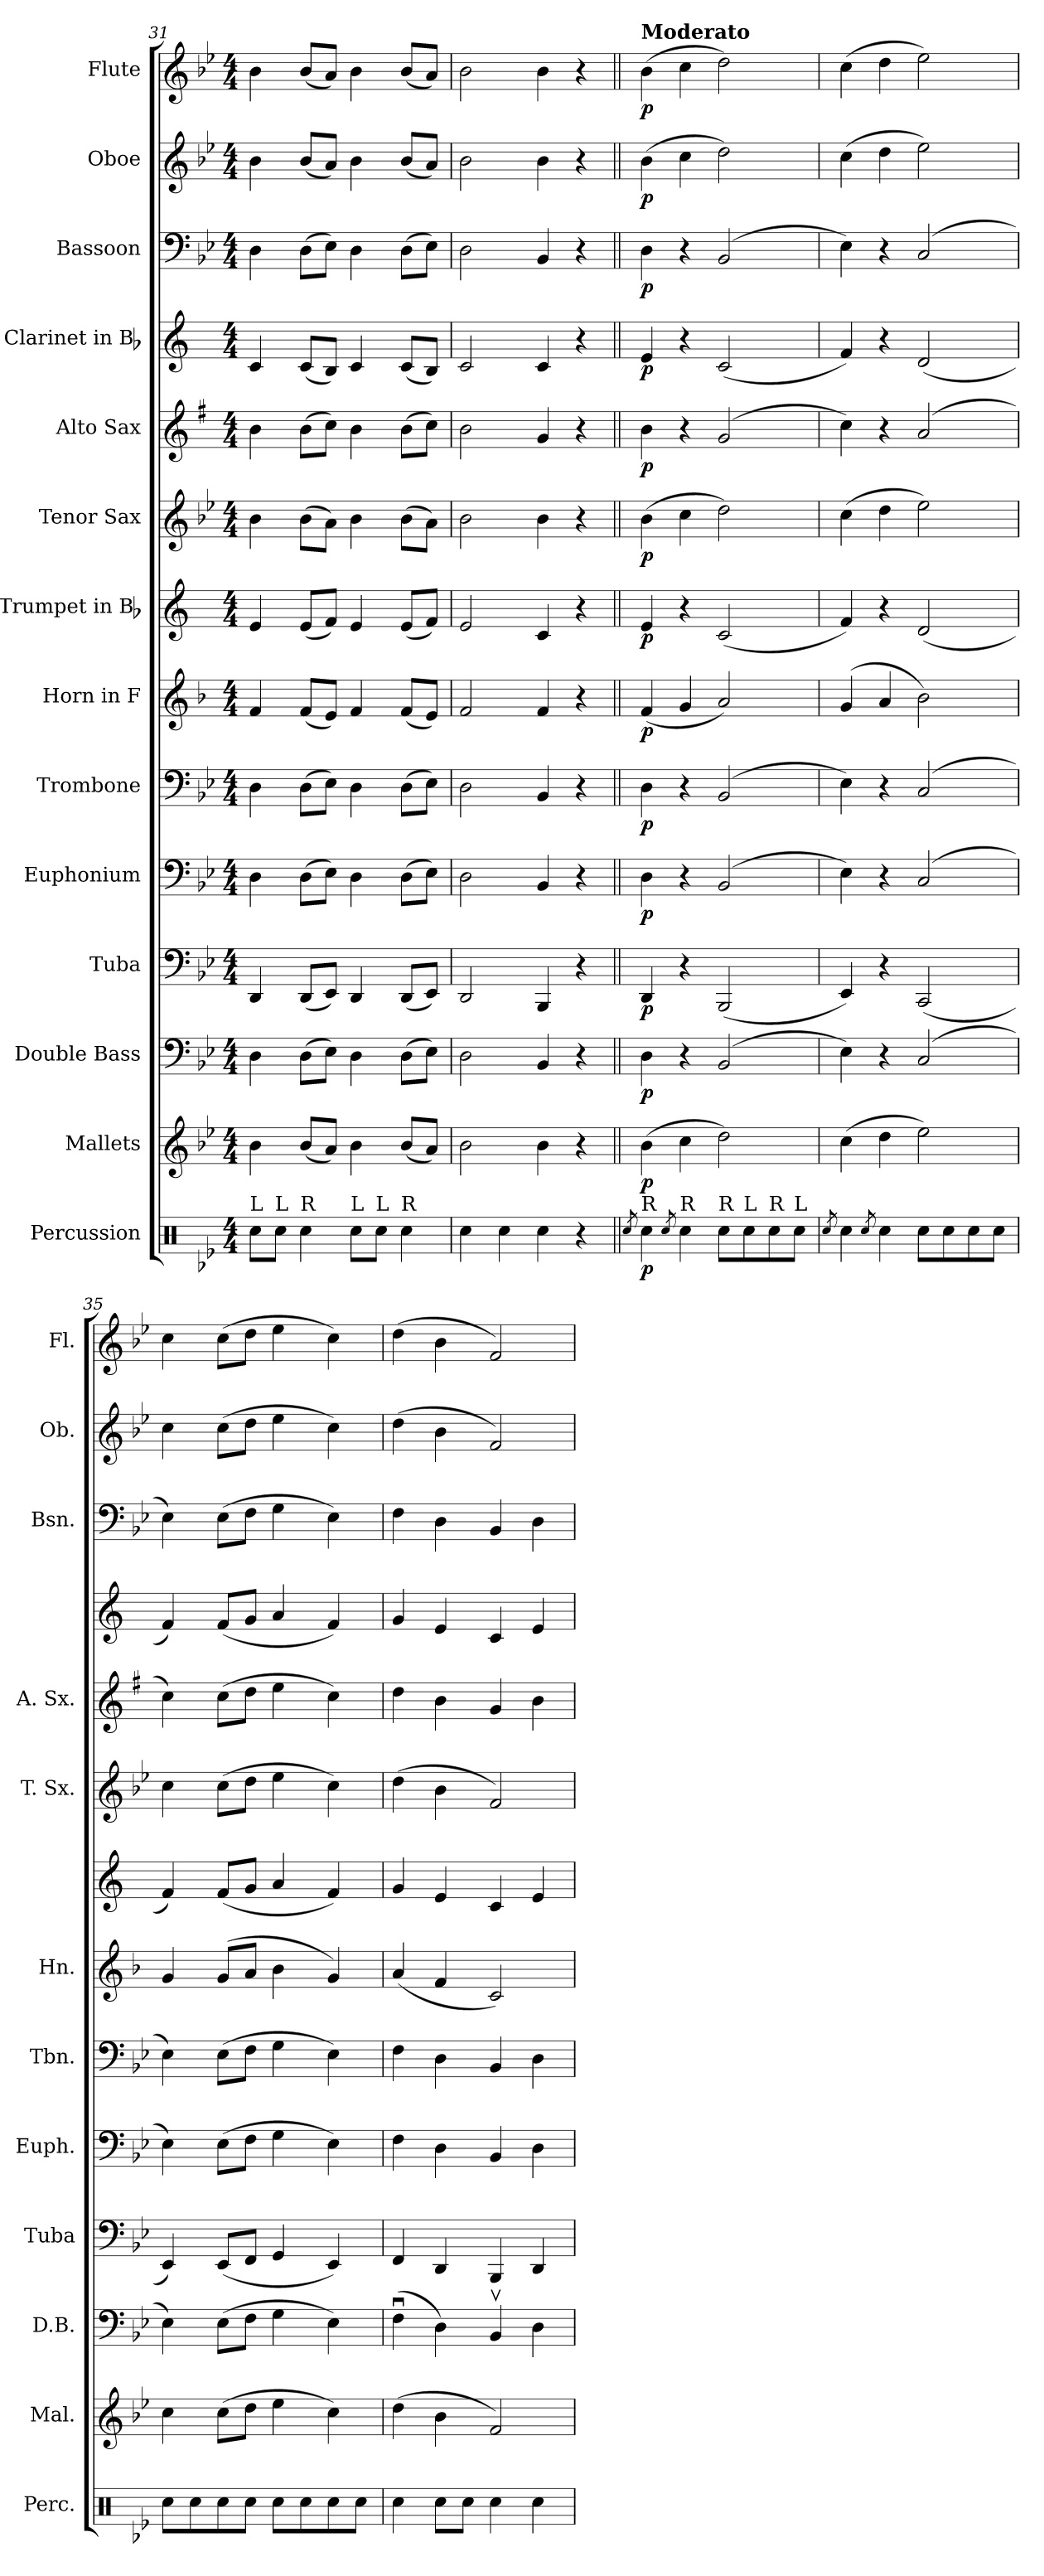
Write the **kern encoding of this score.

**kern	**dynam	**kern	**dynam	**kern	**dynam	**kern	**dynam	**kern	**dynam	**kern	**dynam	**kern	**dynam	**kern	**dynam	**kern	**dynam	**kern	**dynam	**kern	**dynam	**kern	**dynam	**kern	**dynam	**kern	**dynam
*part14	*part14	*part13	*part13	*part12	*part12	*part11	*part11	*part10	*part10	*part9	*part9	*part8	*part8	*part7	*part7	*part6	*part6	*part5	*part5	*part4	*part4	*part3	*part3	*part2	*part2	*part1	*part1
*staff14	*staff14	*staff13	*staff13	*staff12	*staff12	*staff11	*staff11	*staff10	*staff10	*staff9	*staff9	*staff8	*staff8	*staff7	*staff7	*staff6	*staff6	*staff5	*staff5	*staff4	*staff4	*staff3	*staff3	*staff2	*staff2	*staff1	*staff1
*I"Percussion	*	*I"Mallets	*	*I"Double Bass	*	*I"Tuba	*	*I"Euphonium	*	*I"Trombone	*	*I"Horn in F	*	*I"Trumpet in Bb	*	*I"Tenor Sax	*	*I"Alto Sax	*	*I"Clarinet in Bb	*	*I"Bassoon	*	*I"Oboe	*	*I"Flute	*
*I'Perc.	*	*I'Mal.	*	*I'D.B.	*	*I'Tuba	*	*I'Euph.	*	*I'Tbn.	*	*I'Hn.	*	*	*	*I'T. Sx.	*	*I'A. Sx.	*	*	*	*I'Bsn.	*	*I'Ob.	*	*I'Fl.	*
*clefX	*	*clefG2	*	*clefF4	*	*clefF4	*	*clefF4	*	*clefF4	*	*clefG2	*	*clefG2	*	*clefG2	*	*clefG2	*	*clefG2	*	*clefF4	*	*clefG2	*	*clefG2	*
*	*	*	*	*ITrd7c12	*	*	*	*	*	*	*	*ITrd4c7	*	*ITrd1c2	*	*ITrd8c14	*	*ITrd5c9	*	*ITrd1c2	*	*	*	*	*	*	*
*k[b-e-]	*	*k[b-e-]	*	*k[b-e-]	*	*k[b-e-]	*	*k[b-e-]	*	*k[b-e-]	*	*k[b-e-]	*	*k[b-e-]	*	*k[b-e-]	*	*k[b-e-]	*	*k[b-e-]	*	*k[b-e-]	*	*k[b-e-]	*	*k[b-e-]	*
*B-:	*	*B-:	*	*B-:	*	*B-:	*	*B-:	*	*B-:	*	*B-:	*	*B-:	*	*B-:	*	*B-:	*	*B-:	*	*B-:	*	*B-:	*	*B-:	*
*M4/4	*	*M4/4	*	*M4/4	*	*M4/4	*	*M4/4	*	*M4/4	*	*M4/4	*	*M4/4	*	*M4/4	*	*M4/4	*	*M4/4	*	*M4/4	*	*M4/4	*	*M4/4	*
=31	=31	=31	=31	=31	=31	=31	=31	=31	=31	=31	=31	=31	=31	=31	=31	=31	=31	=31	=31	=31	=31	=31	=31	=31	=31	=31	=31
!LO:TX:a:t=L	!	!	!	!	!	!	!	!	!	!	!	!	!	!	!	!	!	!	!	!	!	!	!	!	!	!	!
8Rcc\L	.	4b-\	.	4DD\	.	4DD/	.	4D\	.	4D\	.	4B-/	.	4d/	.	4B-\	.	4d\	.	4B-/	.	4D\	.	4b-\	.	4b-\	.
!LO:TX:a:t=L	!	!	!	!	!	!	!	!	!	!	!	!	!	!	!	!	!	!	!	!	!	!	!	!	!	!	!
8Rcc\J	.	.	.	.	.	.	.	.	.	.	.	.	.	.	.	.	.	.	.	.	.	.	.	.	.	.	.
!LO:TX:a:t=R	!	!	!	!	!	!	!	!	!	!	!	!	!	!	!	!	!	!	!	!	!	!	!	!	!	!	!
4Rcc\	.	(<8b-/L	.	(>8DD\L	.	(<8DD/L	.	(>8D\L	.	(>8D\L	.	(<8B-/L	.	(<8d/L	.	(>8B-\L	.	(>8d\L	.	(<8B-/L	.	(>8D\L	.	(<8b-/L	.	(<8b-/L	.
.	.	8a/J)	.	8EE-\J)	.	8EE-/J)	.	8E-\J)	.	8E-\J)	.	8A/J)	.	8e-/J)	.	8A\J)	.	8e-\J)	.	8A/J)	.	8E-\J)	.	8a/J)	.	8a/J)	.
!LO:TX:a:t=L	!	!	!	!	!	!	!	!	!	!	!	!	!	!	!	!	!	!	!	!	!	!	!	!	!	!	!
8Rcc\L	.	4b-\	.	4DD\	.	4DD/	.	4D\	.	4D\	.	4B-/	.	4d/	.	4B-\	.	4d\	.	4B-/	.	4D\	.	4b-\	.	4b-\	.
!LO:TX:a:t=L	!	!	!	!	!	!	!	!	!	!	!	!	!	!	!	!	!	!	!	!	!	!	!	!	!	!	!
8Rcc\J	.	.	.	.	.	.	.	.	.	.	.	.	.	.	.	.	.	.	.	.	.	.	.	.	.	.	.
!LO:TX:a:t=R	!	!	!	!	!	!	!	!	!	!	!	!	!	!	!	!	!	!	!	!	!	!	!	!	!	!	!
4Rcc\	.	(<8b-/L	.	(>8DD\L	.	(<8DD/L	.	(>8D\L	.	(>8D\L	.	(<8B-/L	.	(<8d/L	.	(>8B-\L	.	(>8d\L	.	(<8B-/L	.	(>8D\L	.	(<8b-/L	.	(<8b-/L	.
.	.	8a/J)	.	8EE-\J)	.	8EE-/J)	.	8E-\J)	.	8E-\J)	.	8A/J)	.	8e-/J)	.	8A\J)	.	8e-\J)	.	8A/J)	.	8E-\J)	.	8a/J)	.	8a/J)	.
=32	=32	=32	=32	=32	=32	=32	=32	=32	=32	=32	=32	=32	=32	=32	=32	=32	=32	=32	=32	=32	=32	=32	=32	=32	=32	=32	=32
4Rcc\	.	2b-\	.	2DD\	.	2DD/	.	2D\	.	2D\	.	2B-/	.	2d/	.	2B-\	.	2d\	.	2B-/	.	2D\	.	2b-\	.	2b-\	.
4Rcc\	.	.	.	.	.	.	.	.	.	.	.	.	.	.	.	.	.	.	.	.	.	.	.	.	.	.	.
4Rcc\	.	4b-\	.	4BBB-/	.	4BBB-/	.	4BB-/	.	4BB-/	.	4B-/	.	4B-/	.	4B-\	.	4B-/	.	4B-/	.	4BB-/	.	4b-\	.	4b-\	.
4r	.	4r	.	4r	.	4r	.	4r	.	4r	.	4r	.	4r	.	4r	.	4r	.	4r	.	4r	.	4r	.	4r	.
!!LO:PB:g=z
=33||	=33||	=33||	=33||	=33||	=33||	=33||	=33||	=33||	=33||	=33||	=33||	=33||	=33||	=33||	=33||	=33||	=33||	=33||	=33||	=33||	=33||	=33||	=33||	=33||	=33||	=33||	=33||
*	*	*	*	*	*	*	*	*	*	*	*	*	*	*	*	*	*	*	*	*	*	*	*	*	*	*MM100	*
8qRcc/	.	.	.	.	.	.	.	.	.	.	.	.	.	.	.	.	.	.	.	.	.	.	.	.	.	.	.
!	!	!	!	!	!	!	!	!	!	!	!	!	!	!	!	!	!	!	!	!	!	!	!	!	!	!LO:TX:a:B:t=Moderato	!
!LO:TX:a:t=R	!	!	!	!	!	!	!	!	!	!	!	!	!	!	!	!	!	!	!	!	!	!	!	!	!	!	!
!	!LO:DY:b	!	!LO:DY:b	!	!LO:DY:b	!	!LO:DY:b	!	!LO:DY:b	!	!LO:DY:b	!	!LO:DY:b	!	!LO:DY:b	!	!LO:DY:b	!	!LO:DY:b	!	!LO:DY:b	!	!LO:DY:b	!	!LO:DY:b	!	!LO:DY:b
4Rcc\	p	(>4b-\	p	4DD\	p	4DD/	p	4D\	p	4D\	p	(<4B-/	p	4d/	p	(>4B-\	p	4d\	p	4d/	p	4D\	p	(>4b-\	p	(>4b-\	p
8qRcc/	.	.	.	.	.	.	.	.	.	.	.	.	.	.	.	.	.	.	.	.	.	.	.	.	.	.	.
!LO:TX:a:t=R	!	!	!	!	!	!	!	!	!	!	!	!	!	!	!	!	!	!	!	!	!	!	!	!	!	!	!
4Rcc\	.	4cc\	.	4r	.	4r	.	4r	.	4r	.	4c/	.	4r	.	4c\	.	4r	.	4r	.	4r	.	4cc\	.	4cc\	.
!LO:TX:a:t=R	!	!	!	!	!	!	!	!	!	!	!	!	!	!	!	!	!	!	!	!	!	!	!	!	!	!	!
8Rcc\L	.	2dd\)	.	(2BBB-/	.	(<2BBB-/	.	(2BB-/	.	(2BB-/	.	2d/)	.	(<2B-/	.	2d\)	.	(2B-/	.	(<2B-/	.	(2BB-/	.	2dd\)	.	2dd\)	.
!LO:TX:a:t=L	!	!	!	!	!	!	!	!	!	!	!	!	!	!	!	!	!	!	!	!	!	!	!	!	!	!	!
8Rcc\	.	.	.	.	.	.	.	.	.	.	.	.	.	.	.	.	.	.	.	.	.	.	.	.	.	.	.
!LO:TX:a:t=R	!	!	!	!	!	!	!	!	!	!	!	!	!	!	!	!	!	!	!	!	!	!	!	!	!	!	!
8Rcc\	.	.	.	.	.	.	.	.	.	.	.	.	.	.	.	.	.	.	.	.	.	.	.	.	.	.	.
!LO:TX:a:t=L	!	!	!	!	!	!	!	!	!	!	!	!	!	!	!	!	!	!	!	!	!	!	!	!	!	!	!
8Rcc\J	.	.	.	.	.	.	.	.	.	.	.	.	.	.	.	.	.	.	.	.	.	.	.	.	.	.	.
=34	=34	=34	=34	=34	=34	=34	=34	=34	=34	=34	=34	=34	=34	=34	=34	=34	=34	=34	=34	=34	=34	=34	=34	=34	=34	=34	=34
8qRcc/	.	.	.	.	.	.	.	.	.	.	.	.	.	.	.	.	.	.	.	.	.	.	.	.	.	.	.
4Rcc\	.	(>4cc\	.	4EE-\)	.	4EE-/)	.	4E-\)	.	4E-\)	.	(>4c/	.	4e-/)	.	(>4c\	.	4e-\)	.	4e-/)	.	4E-\)	.	(>4cc\	.	(>4cc\	.
8qRcc/	.	.	.	.	.	.	.	.	.	.	.	.	.	.	.	.	.	.	.	.	.	.	.	.	.	.	.
4Rcc\	.	4dd\	.	4r	.	4r	.	4r	.	4r	.	4d/	.	4r	.	4d\	.	4r	.	4r	.	4r	.	4dd\	.	4dd\	.
8Rcc\L	.	2ee-\)	.	(2CC/	.	(<2CC/	.	(2C/	.	(2C/	.	2e-\)	.	(<2c/	.	2e-\)	.	(2c/	.	(<2c/	.	(2C/	.	2ee-\)	.	2ee-\)	.
8Rcc\	.	.	.	.	.	.	.	.	.	.	.	.	.	.	.	.	.	.	.	.	.	.	.	.	.	.	.
8Rcc\	.	.	.	.	.	.	.	.	.	.	.	.	.	.	.	.	.	.	.	.	.	.	.	.	.	.	.
8Rcc\J	.	.	.	.	.	.	.	.	.	.	.	.	.	.	.	.	.	.	.	.	.	.	.	.	.	.	.
=35	=35	=35	=35	=35	=35	=35	=35	=35	=35	=35	=35	=35	=35	=35	=35	=35	=35	=35	=35	=35	=35	=35	=35	=35	=35	=35	=35
8Rcc\L	.	4cc\	.	4EE-\)	.	4EE-/)	.	4E-\)	.	4E-\)	.	4c/	.	4e-/)	.	4c\	.	4e-\)	.	4e-/)	.	4E-\)	.	4cc\	.	4cc\	.
8Rcc\	.	.	.	.	.	.	.	.	.	.	.	.	.	.	.	.	.	.	.	.	.	.	.	.	.	.	.
8Rcc\	.	(>8cc\L	.	(>8EE-\L	.	(<8EE-/L	.	(>8E-\L	.	(>8E-\L	.	(>8c/L	.	(<8e-/L	.	(>8c\L	.	(>8e-\L	.	(<8e-/L	.	(>8E-\L	.	(>8cc\L	.	(>8cc\L	.
8Rcc\J	.	8dd\J	.	8FF\J	.	8FF/J	.	8F\J	.	8F\J	.	8d/J	.	8f/J	.	8d\J	.	8f\J	.	8f/J	.	8F\J	.	8dd\J	.	8dd\J	.
8Rcc\L	.	4ee-\	.	4GG\	.	4GG/	.	4G\	.	4G\	.	4e-\	.	4g/	.	4e-\	.	4g\	.	4g/	.	4G\	.	4ee-\	.	4ee-\	.
8Rcc\	.	.	.	.	.	.	.	.	.	.	.	.	.	.	.	.	.	.	.	.	.	.	.	.	.	.	.
8Rcc\	.	4cc\)	.	4EE-\)	.	4EE-/)	.	4E-\)	.	4E-\)	.	4c/)	.	4e-/)	.	4c\)	.	4e-\)	.	4e-/)	.	4E-\)	.	4cc\)	.	4cc\)	.
8Rcc\J	.	.	.	.	.	.	.	.	.	.	.	.	.	.	.	.	.	.	.	.	.	.	.	.	.	.	.
=36	=36	=36	=36	=36	=36	=36	=36	=36	=36	=36	=36	=36	=36	=36	=36	=36	=36	=36	=36	=36	=36	=36	=36	=36	=36	=36	=36
4Rcc\	.	(>4dd\	.	(>4FFu>\	.	4FF/	.	4F\	.	4F\	.	(<4d/	.	4f/	.	(>4d\	.	4f\	.	4f/	.	4F\	.	(>4dd\	.	(>4dd\	.
8Rcc\L	.	4b-\	.	4DD\)	.	4DD/	.	4D\	.	4D\	.	4B-/	.	4d/	.	4B-\	.	4d\	.	4d/	.	4D\	.	4b-\	.	4b-\	.
8Rcc\J	.	.	.	.	.	.	.	.	.	.	.	.	.	.	.	.	.	.	.	.	.	.	.	.	.	.	.
4Rcc\	.	2f/)	.	4BBB-v>/	.	4BBB-/	.	4BB-/	.	4BB-/	.	2F/)	.	4B-/	.	2F/)	.	4B-/	.	4B-/	.	4BB-/	.	2f/)	.	2f/)	.
4Rcc\	.	.	.	4DD\	.	4DD/	.	4D\	.	4D\	.	.	.	4d/	.	.	.	4d\	.	4d/	.	4D\	.	.	.	.	.
=	=	=	=	=	=	=	=	=	=	=	=	=	=	=	=	=	=	=	=	=	=	=	=	=	=	=	=
*-	*-	*-	*-	*-	*-	*-	*-	*-	*-	*-	*-	*-	*-	*-	*-	*-	*-	*-	*-	*-	*-	*-	*-	*-	*-	*-	*-
